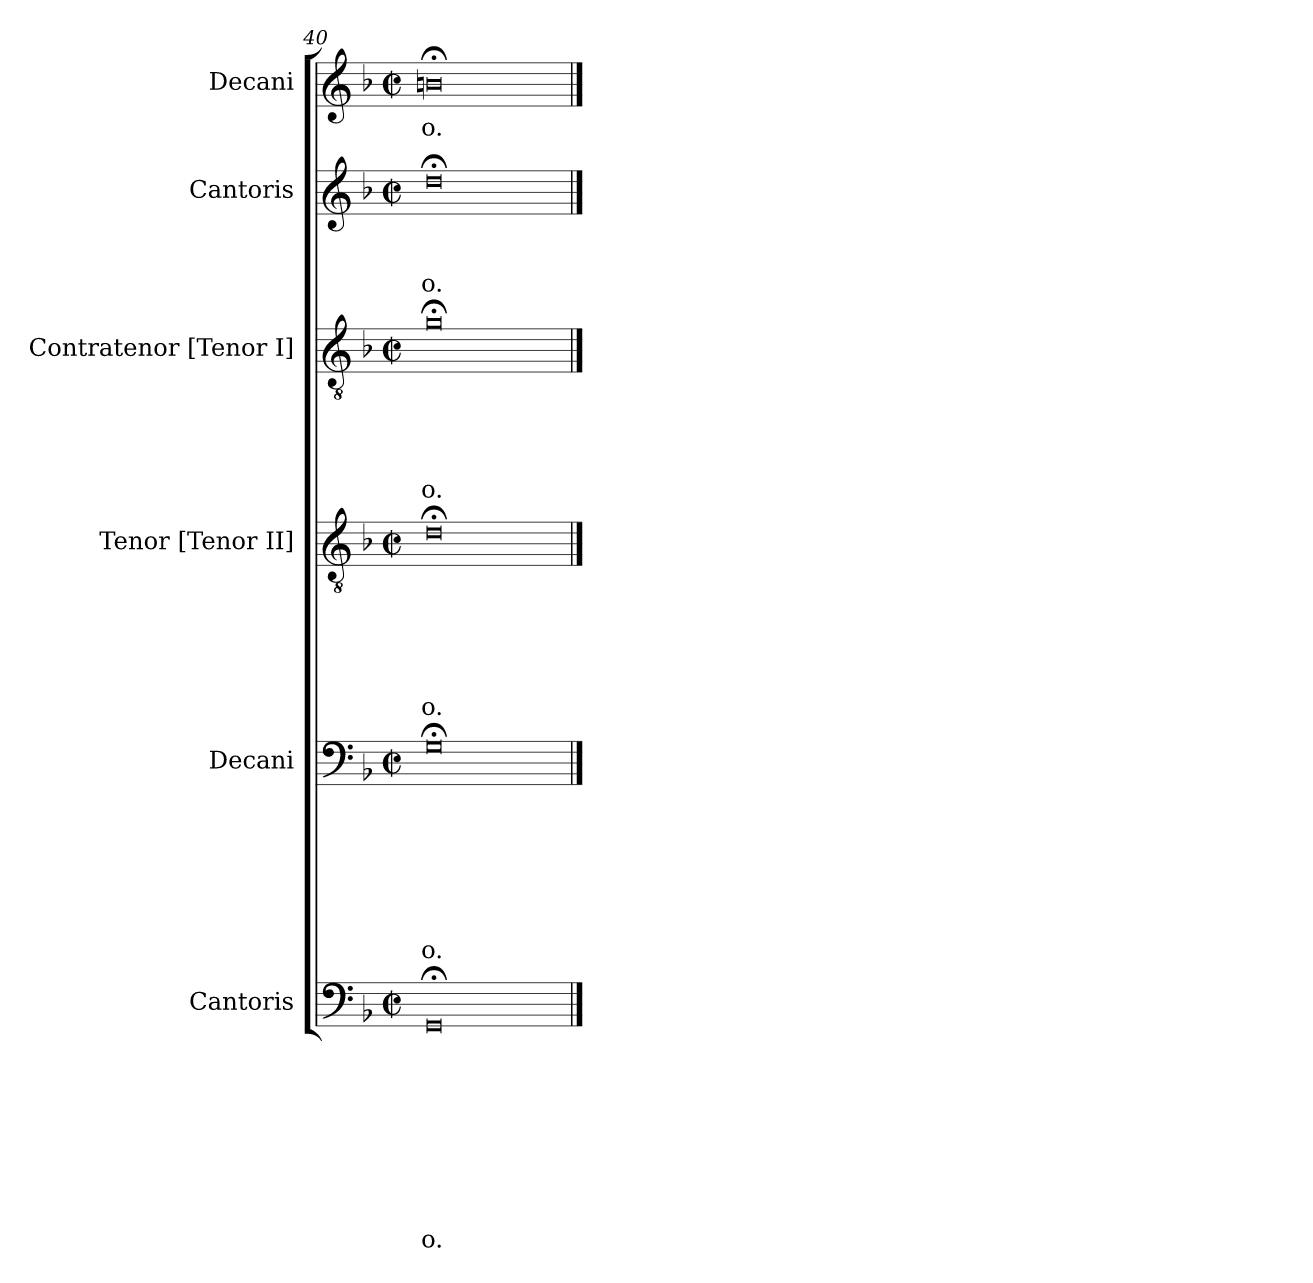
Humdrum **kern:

**kern	**text	**text	**text	**text	**text	**text	**text	**text	**text	**kern	**text	**text	**text	**text	**text	**text	**text	**kern	**text	**text	**text	**text	**text	**text	**kern	**text	**text	**text	**text	**text	**kern	**text	**text	**text	**kern	**text
*part6	*part6	*part6	*part6	*part6	*part6	*part6	*part6	*part6	*part6	*part5	*part5	*part5	*part5	*part5	*part5	*part5	*part5	*part4	*part4	*part4	*part4	*part4	*part4	*part4	*part3	*part3	*part3	*part3	*part3	*part3	*part2	*part2	*part2	*part2	*part1	*part1
*staff6	*staff6	*staff6	*staff6	*staff6	*staff6	*staff6	*staff6	*staff6	*staff6	*staff5	*staff5	*staff5	*staff5	*staff5	*staff5	*staff5	*staff5	*staff4	*staff4	*staff4	*staff4	*staff4	*staff4	*staff4	*staff3	*staff3	*staff3	*staff3	*staff3	*staff3	*staff2	*staff2	*staff2	*staff2	*staff1	*staff1
*I"Cantoris	*	*	*	*	*	*	*	*	*	*I"Decani	*	*	*	*	*	*	*	*I"Tenor [Tenor II]	*	*	*	*	*	*	*I"Contratenor [Tenor I]	*	*	*	*	*	*I"Cantoris	*	*	*	*I"Decani	*
*clefF4	*	*	*	*	*	*	*	*	*	*clefF4	*	*	*	*	*	*	*	*clefGv2	*	*	*	*	*	*	*clefGv2	*	*	*	*	*	*clefG2	*	*	*	*clefG2	*
*k[b-]	*	*	*	*	*	*	*	*	*	*k[b-]	*	*	*	*	*	*	*	*k[b-]	*	*	*	*	*	*	*k[b-]	*	*	*	*	*	*k[b-]	*	*	*	*k[b-]	*
*F:	*	*	*	*	*	*	*	*	*	*F:	*	*	*	*	*	*	*	*F:	*	*	*	*	*	*	*F:	*	*	*	*	*	*F:	*	*	*	*F:	*
*M2/2	*	*	*	*	*	*	*	*	*	*M2/2	*	*	*	*	*	*	*	*M2/2	*	*	*	*	*	*	*M2/2	*	*	*	*	*	*M2/2	*	*	*	*M2/2	*
*met(c|)	*	*	*	*	*	*	*	*	*	*met(c|)	*	*	*	*	*	*	*	*met(c|)	*	*	*	*	*	*	*met(c|)	*	*	*	*	*	*met(c|)	*	*	*	*met(c|)	*
=40	=40	=40	=40	=40	=40	=40	=40	=40	=40	=40	=40	=40	=40	=40	=40	=40	=40	=40	=40	=40	=40	=40	=40	=40	=40	=40	=40	=40	=40	=40	=40	=40	=40	=40	=40	=40
!	!	!	!	!	!	!	!	!	!LO:LY:b:rj	!	!	!	!	!	!	!	!LO:LY:b:rj	!	!	!	!	!	!	!LO:LY:b	!	!	!	!	!	!LO:LY:b	!	!	!	!LO:LY:b:rj	!	!LO:LY:b:rj
0GG;	.	.	.	.	.	.	.	.	-o.	0G;	.	.	.	.	.	.	-o.	0d;	.	.	.	.	.	-o.	0g;	.	.	.	.	-o.	0dd;	.	.	-o.	0bn;	-o.
==	==	==	==	==	==	==	==	==	==	==	==	==	==	==	==	==	==	==	==	==	==	==	==	==	==	==	==	==	==	==	==	==	==	==	==	==
*-	*-	*-	*-	*-	*-	*-	*-	*-	*-	*-	*-	*-	*-	*-	*-	*-	*-	*-	*-	*-	*-	*-	*-	*-	*-	*-	*-	*-	*-	*-	*-	*-	*-	*-	*-	*-
